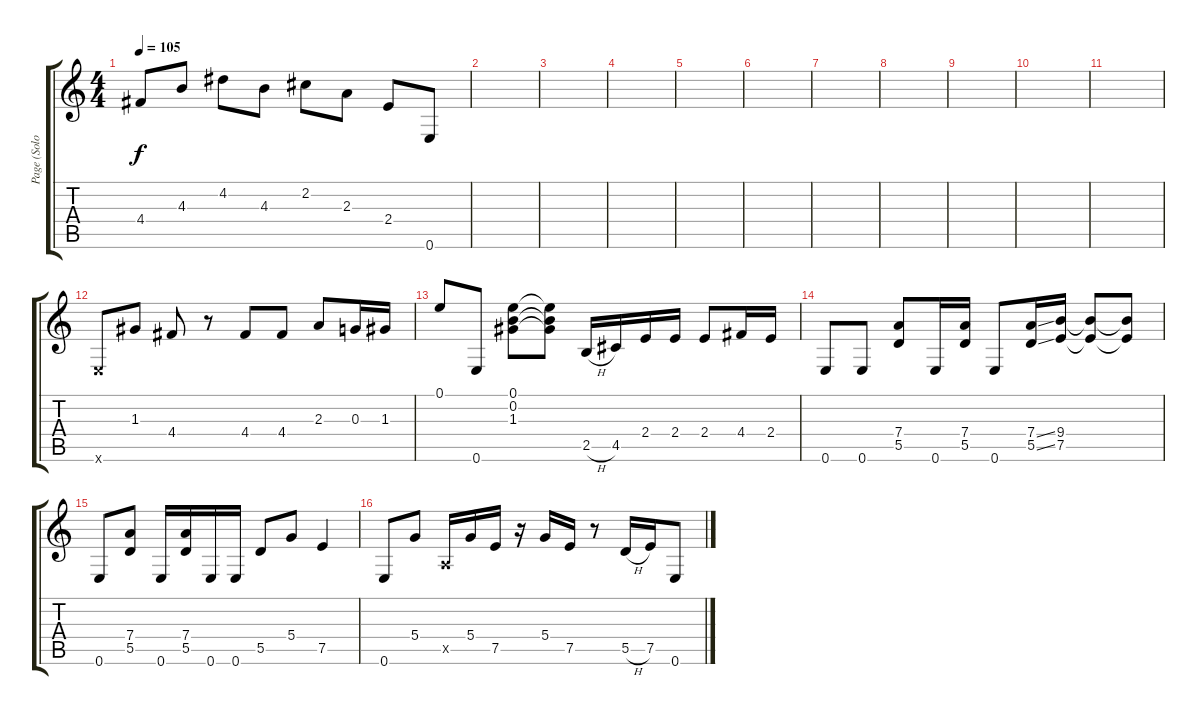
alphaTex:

\track ("Page (Solo and Fills)" "Page (Solo") {instrument overdrivenguitar}
\staff {score tabs}
\tuning (E4 B3 G3 D3 A2 E2) {hide}
\ts (4 4)
\tempo 105
\clef g2
\ks c
4.4{t}.8{dy f} 4.3.8 4.2.8 4.3.8 2.2.8 2.3.8 2.4.8 0.6.8 |
|
|
|
|
|
|
|
|
|
|
0.6{x}.8{volume 8 balance 0} 1.3.8 4.4.8 r.8 4.4.8 4.4.8 2.3.8 0.3.16 1.3.16 |
0.1.8 0.6.8 (0.1 0.2 1.3).8 (0.1{t} 0.2{t} 1.3{t}).8 2.5{h}.16 4.5.16 2.4.16 2.4.16 2.4.8 4.4.16 2.4.16 |
0.6.8{balance 16} 0.6.8 (7.4 5.5).8 0.6.16 (7.4 5.5).16 0.6.8 (7.4{ss} 5.5{ss}).16 (9.4 7.5).16 (9.4{t} 7.5{t}).8 (9.4{t} 7.5{t}).8 |
0.6.8 (7.4 5.5).8 0.6.16 (7.4 5.5).16 0.6.16 0.6.16 5.5.8 5.4.8 7.5.4 |
0.6.8{balance 0} 5.4.8 0.5{x}.16 5.4.16 7.5.16 r.16 5.4.16 7.5.16 r.8 5.5{h}.16 7.5.16 0.6.8
